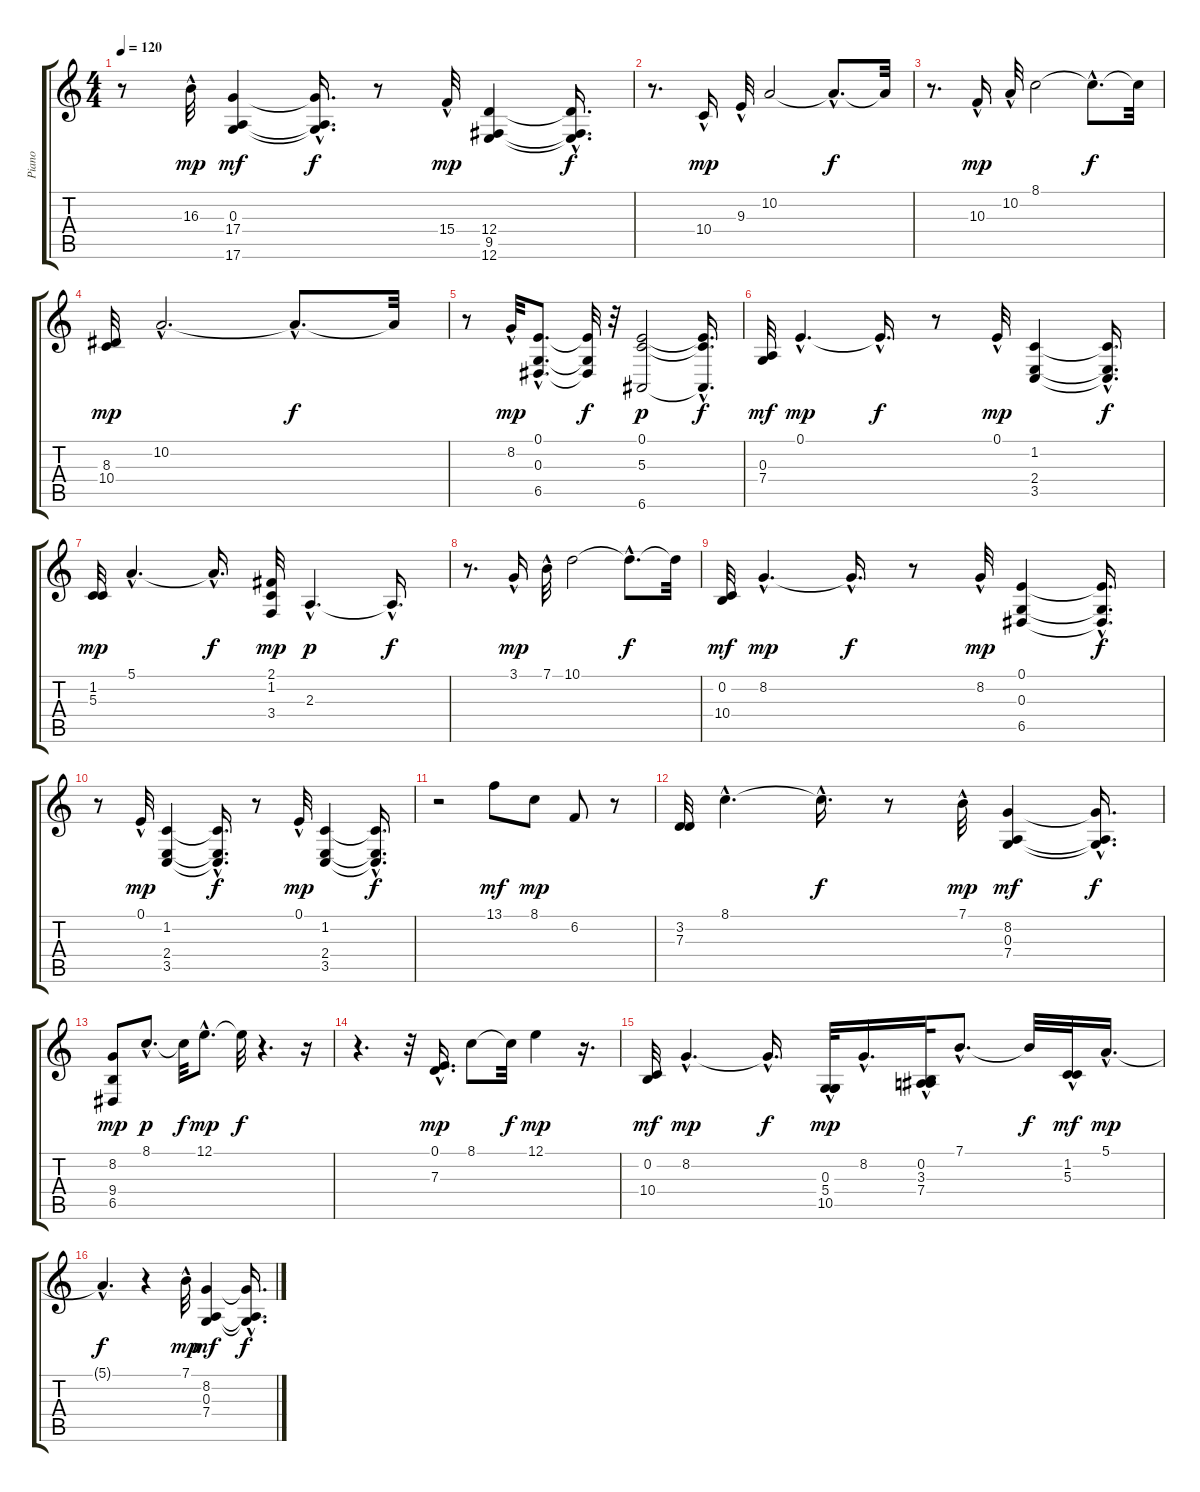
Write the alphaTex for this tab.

\track ("Piano   " "Piano   ") {instrument electricpiano1}
\staff {score tabs}
\tuning (E4 B3 G3 D3 A2 E2) {hide}
\ts (4 4)
\tempo 120
\clef g2
\ks c
r.8{dy mp} 16.3{hac}.32 (0.3 17.4 17.6).4{dy mf} (0.3{hac t} 17.4{hac t} 17.6{hac t}).16{d dy f} r.8 15.4{hac}.32{dy mp} (12.4 9.5 12.6).4 (12.4{hac t} 9.5{hac t} 12.6{hac t}).16{d dy f} |
r.8{d} 10.4{hac}.16{dy mp} 9.3{hac}.32 10.2.2 10.2{hac t}.8{d dy f} 10.2{t}.32 |
r.8{d} 10.3{hac}.16{dy mp} 10.2{hac}.32 8.1.2 8.1{hac t}.8{d dy f} 8.1{t}.32 |
(8.3 10.4).32{dy mp} 10.2{hac}.2{d} 10.2{hac t}.8{d dy f} 10.2{t}.32 |
r.8 8.2{hac}.32{dy mp} (0.1{hac} 0.3{hac} 6.5{hac}).8{d} (0.1{t} 0.3{t} 6.5{t}).32{dy f} r.32 (0.1 5.3 6.6).2{dy p} (0.1{hac t} 5.3{hac t} 6.6{hac t}).16{d dy f} |
(0.3 7.4).32{dy mf} 0.1{hac}.4{d dy mp} 0.1{hac t}.16{d dy f} r.8 0.1{hac}.32{dy mp} (1.2 2.4 3.5).4 (1.2{hac t} 2.4{hac t} 3.5{hac t}).16{d dy f} |
(1.2 5.3).32{dy mp} 5.1{hac}.4{d} 5.1{hac t}.16{d dy f} (2.1 1.2 3.4).32{dy mp} 2.3{hac}.4{d dy p} 2.3{hac t}.16{d dy f} |
r.8{d} 3.1{hac}.16{dy mp} 7.1{hac}.32 10.1.2 10.1{hac t}.8{d dy f} 10.1{t}.32 |
(0.2 10.4).32{dy mf} 8.2{hac}.4{d dy mp} 8.2{hac t}.16{d dy f} r.8 8.2{hac}.32{dy mp} (0.1 0.3 6.5).4 (0.1{hac t} 0.3{hac t} 6.5{hac t}).16{d dy f} |
r.8 0.1{hac}.32{dy mp} (1.2 2.4 3.5).4 (1.2{hac t} 2.4{hac t} 3.5{hac t}).16{d dy f} r.8 0.1{hac}.32{dy mp} (1.2 2.4 3.5).4 (1.2{hac t} 2.4{hac t} 3.5{hac t}).16{d dy f} |
r.2 13.1.8{dy mf} 8.1.8{dy mp} 6.2.8 r.8 |
(3.2 7.3).32 8.1{hac}.4{d} 8.1{hac t}.16{d dy f} r.8 7.1{hac}.32{dy mp} (8.2 0.3 7.4).4{dy mf} (8.2{hac t} 0.3{hac t} 7.4{hac t}).16{d dy f} |
(8.2 9.4 6.5).8{dy mp} 8.1{hac}.8{d dy p} 8.1{t}.32{dy f} 12.1{hac}.8{d dy mp} 12.1{t}.32{dy f} r.4{d} r.16 |
r.4{d} r.32 (0.1{hac} 7.3{hac}).16{d dy mp} 8.1.8 8.1{t}.32{dy f} 12.1.4{dy mp} r.16{d} |
(0.2 10.4).32{dy mf} 8.2{hac}.4{d dy mp} 8.2{hac t}.16{d dy f} (0.3{hac} 5.4{hac} 10.5{hac}).32{dy mp} 8.2{hac}.16{d} (0.2{hac} 3.3{hac} 7.4{hac}).32 7.1{hac}.8{d} 7.1{t}.32{dy f} (1.2{hac} 5.3{hac}).32{dy mf} 5.1{hac}.16{d dy mp} |
5.1{hac t}.4{d dy f} r.4 7.1{hac}.32{dy mp} (8.2 0.3 7.4).4{dy mf} (8.2{hac t} 0.3{hac t} 7.4{hac t}).16{d dy f}
